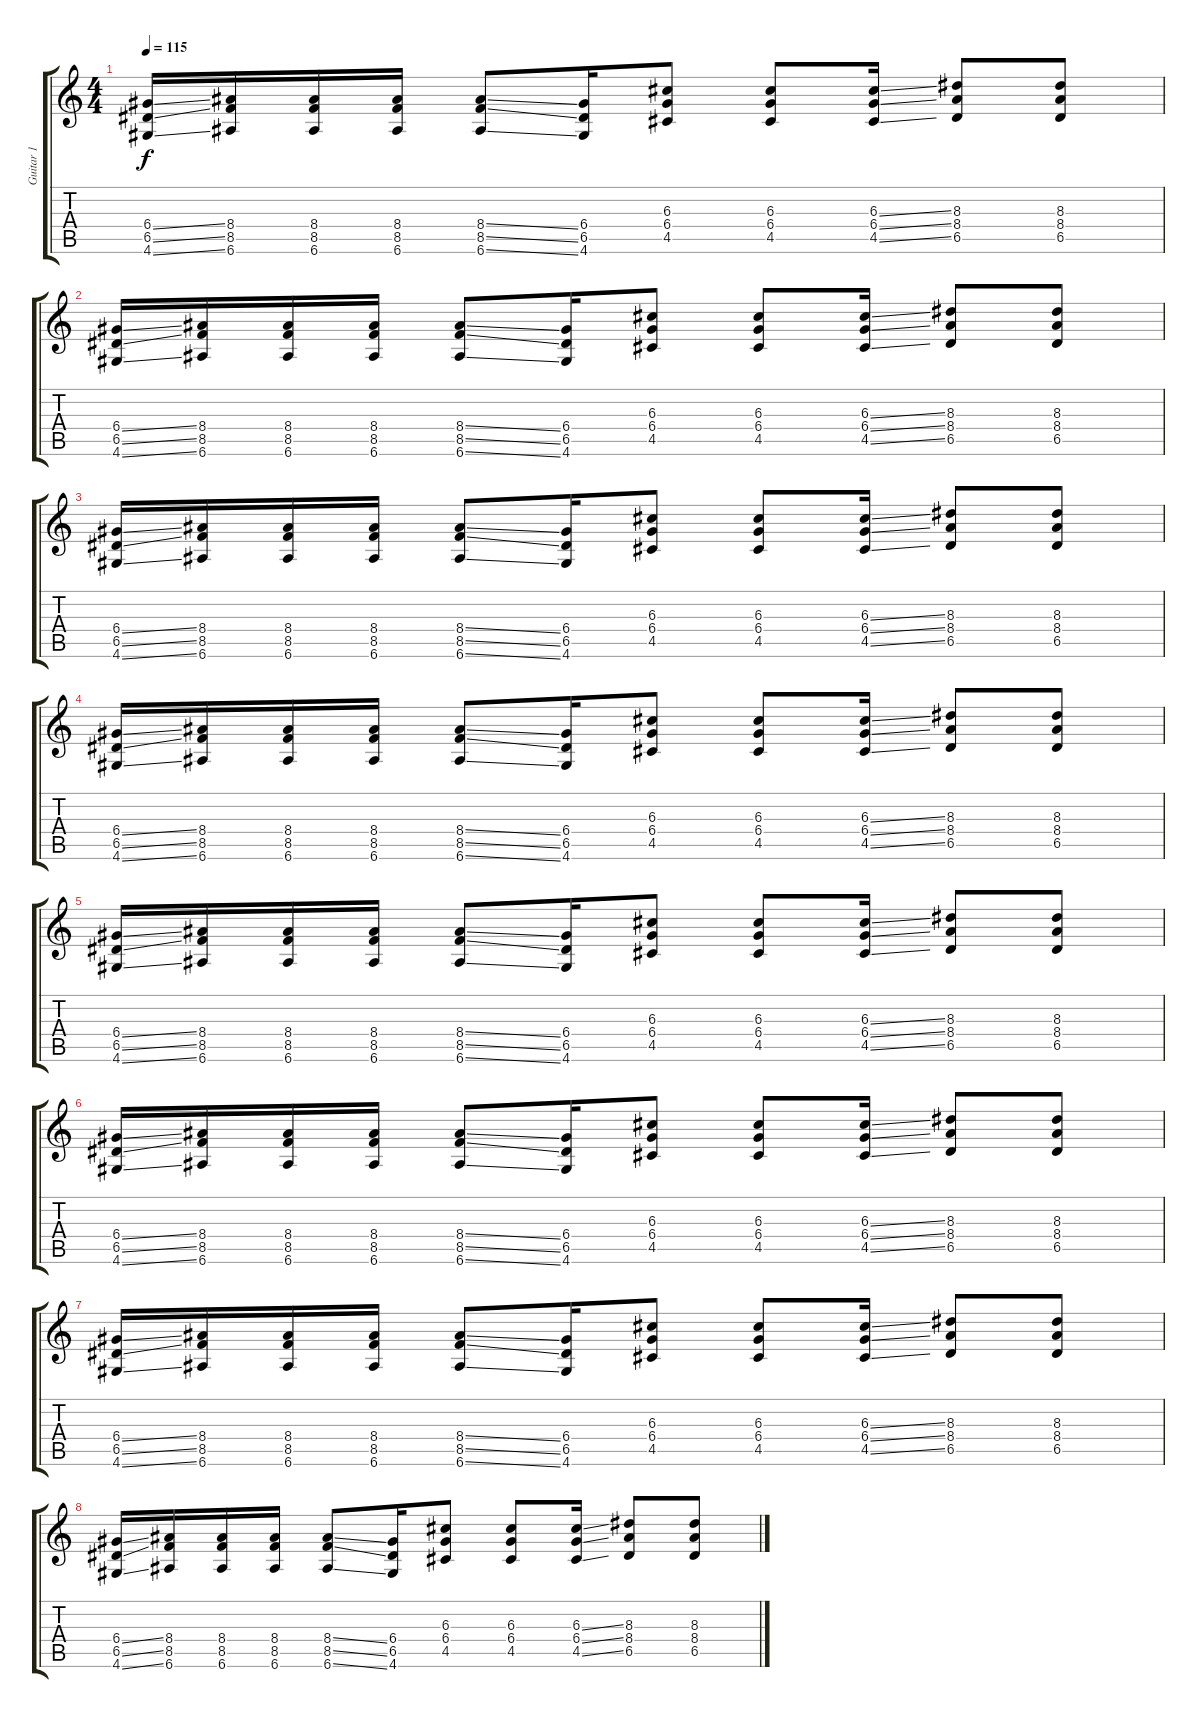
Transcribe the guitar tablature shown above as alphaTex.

\track ("Guitar 1" "Guitar 1") {instrument overdrivenguitar}
\staff {score tabs}
\tuning (E4 B3 G3 D3 A2 E2) {hide}
\ts (4 4)
\tempo 115
\clef g2
\ks c
(6.4{ss} 6.5{ss} 4.6{ss}).16{dy f} (8.4 8.5 6.6).16 (8.4 8.5 6.6).16 (8.4 8.5 6.6).16 (8.4{ss} 8.5{ss} 6.6{ss}).8 (6.4 6.5 4.6).16 (6.3 6.4 4.5).8 (6.3 6.4 4.5).8 (6.3{ss} 6.4{ss} 4.5{ss}).16 (8.3 8.4 6.5).8 (8.3 8.4 6.5).8 |
(6.4{ss} 6.5{ss} 4.6{ss}).16 (8.4 8.5 6.6).16 (8.4 8.5 6.6).16 (8.4 8.5 6.6).16 (8.4{ss} 8.5{ss} 6.6{ss}).8 (6.4 6.5 4.6).16 (6.3 6.4 4.5).8 (6.3 6.4 4.5).8 (6.3{ss} 6.4{ss} 4.5{ss}).16 (8.3 8.4 6.5).8 (8.3 8.4 6.5).8 |
(6.4{ss} 6.5{ss} 4.6{ss}).16 (8.4 8.5 6.6).16 (8.4 8.5 6.6).16 (8.4 8.5 6.6).16 (8.4{ss} 8.5{ss} 6.6{ss}).8 (6.4 6.5 4.6).16 (6.3 6.4 4.5).8 (6.3 6.4 4.5).8 (6.3{ss} 6.4{ss} 4.5{ss}).16 (8.3 8.4 6.5).8 (8.3 8.4 6.5).8 |
(6.4{ss} 6.5{ss} 4.6{ss}).16 (8.4 8.5 6.6).16 (8.4 8.5 6.6).16 (8.4 8.5 6.6).16 (8.4{ss} 8.5{ss} 6.6{ss}).8 (6.4 6.5 4.6).16 (6.3 6.4 4.5).8 (6.3 6.4 4.5).8 (6.3{ss} 6.4{ss} 4.5{ss}).16 (8.3 8.4 6.5).8 (8.3 8.4 6.5).8 |
(6.4{ss} 6.5{ss} 4.6{ss}).16 (8.4 8.5 6.6).16 (8.4 8.5 6.6).16 (8.4 8.5 6.6).16 (8.4{ss} 8.5{ss} 6.6{ss}).8 (6.4 6.5 4.6).16 (6.3 6.4 4.5).8 (6.3 6.4 4.5).8 (6.3{ss} 6.4{ss} 4.5{ss}).16 (8.3 8.4 6.5).8 (8.3 8.4 6.5).8 |
(6.4{ss} 6.5{ss} 4.6{ss}).16 (8.4 8.5 6.6).16 (8.4 8.5 6.6).16 (8.4 8.5 6.6).16 (8.4{ss} 8.5{ss} 6.6{ss}).8 (6.4 6.5 4.6).16 (6.3 6.4 4.5).8 (6.3 6.4 4.5).8 (6.3{ss} 6.4{ss} 4.5{ss}).16 (8.3 8.4 6.5).8 (8.3 8.4 6.5).8 |
(6.4{ss} 6.5{ss} 4.6{ss}).16 (8.4 8.5 6.6).16 (8.4 8.5 6.6).16 (8.4 8.5 6.6).16 (8.4{ss} 8.5{ss} 6.6{ss}).8 (6.4 6.5 4.6).16 (6.3 6.4 4.5).8 (6.3 6.4 4.5).8 (6.3{ss} 6.4{ss} 4.5{ss}).16 (8.3 8.4 6.5).8 (8.3 8.4 6.5).8 |
(6.4{ss} 6.5{ss} 4.6{ss}).16 (8.4 8.5 6.6).16 (8.4 8.5 6.6).16 (8.4 8.5 6.6).16 (8.4{ss} 8.5{ss} 6.6{ss}).8 (6.4 6.5 4.6).16 (6.3 6.4 4.5).8 (6.3 6.4 4.5).8 (6.3{ss} 6.4{ss} 4.5{ss}).16 (8.3 8.4 6.5).8 (8.3 8.4 6.5).8
